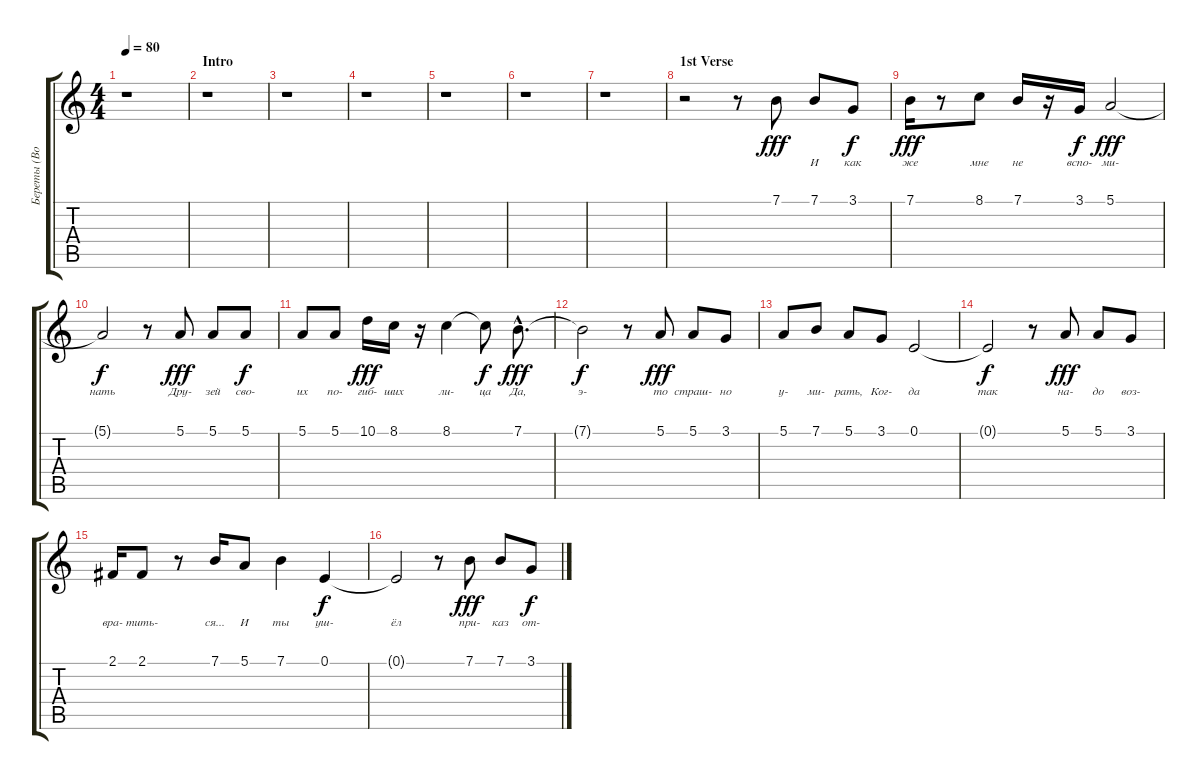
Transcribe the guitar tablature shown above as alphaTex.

\track ("Береты (Вокал)" "Береты (Во") {instrument acousticgrandpiano}
\staff {score tabs}
\tuning (E4 B3 G3 D3 A2 E2) {hide}
\ts (4 4)
\tempo 80
\clef g2
\ks c
r.1{dy fff instrument acousticgrandpiano} |
\section ("" "Intro")
r.1 |
r.1 |
r.1 |
r.1 |
r.1 |
r.1 |
\section ("" "1st Verse")
r.2 r.8 7.1.8{lyrics (0 "") lyrics (1 "") lyrics (2 "") lyrics (3 "") lyrics (4 "")} 7.1.8{lyrics (0 "И") lyrics (1 "") lyrics (2 "") lyrics (3 "") lyrics (4 "")} 3.1.8{lyrics (0 "как") lyrics (1 "") lyrics (2 "") lyrics (3 "") lyrics (4 "") dy f} |
7.1.16{lyrics (0 "же") lyrics (1 "") lyrics (2 "") lyrics (3 "") lyrics (4 "") dy fff} r.8 8.1.8{lyrics (0 "мне") lyrics (1 "") lyrics (2 "") lyrics (3 "") lyrics (4 "")} 7.1.16{lyrics (0 "не") lyrics (1 "") lyrics (2 "") lyrics (3 "") lyrics (4 "")} r.16 3.1.16{lyrics (0 "вспо-") lyrics (1 "") lyrics (2 "") lyrics (3 "") lyrics (4 "") dy f} 5.1.2{lyrics (0 "ми-") lyrics (1 "") lyrics (2 "") lyrics (3 "") lyrics (4 "") dy fff} |
5.1{t}.2{lyrics (0 "нать") lyrics (1 "") lyrics (2 "") lyrics (3 "") lyrics (4 "") dy f} r.8 5.1.8{lyrics (0 "Дру-") lyrics (1 "") lyrics (2 "") lyrics (3 "") lyrics (4 "") dy fff} 5.1.8{lyrics (0 "зей") lyrics (1 "") lyrics (2 "") lyrics (3 "") lyrics (4 "")} 5.1.8{lyrics (0 "сво-") lyrics (1 "") lyrics (2 "") lyrics (3 "") lyrics (4 "") dy f} |
5.1.8{lyrics (0 "их") lyrics (1 "") lyrics (2 "") lyrics (3 "") lyrics (4 "")} 5.1.8{lyrics (0 "по-") lyrics (1 "") lyrics (2 "") lyrics (3 "") lyrics (4 "")} 10.1.16{lyrics (0 "гиб-") lyrics (1 "") lyrics (2 "") lyrics (3 "") lyrics (4 "") dy fff} 8.1.16{lyrics (0 "ших") lyrics (1 "") lyrics (2 "") lyrics (3 "") lyrics (4 "")} r.16 8.1.4{lyrics (0 "ли-") lyrics (1 "") lyrics (2 "") lyrics (3 "") lyrics (4 "")} 8.1{t}.8{lyrics (0 "ца") lyrics (1 "") lyrics (2 "") lyrics (3 "") lyrics (4 "") dy f} 7.1{hac}.8{d lyrics (0 "Да,") lyrics (1 "") lyrics (2 "") lyrics (3 "") lyrics (4 "") dy fff} |
7.1{t}.2{lyrics (0 "э-") lyrics (1 "") lyrics (2 "") lyrics (3 "") lyrics (4 "") dy f} r.8 5.1.8{lyrics (0 "то") lyrics (1 "") lyrics (2 "") lyrics (3 "") lyrics (4 "") dy fff} 5.1.8{lyrics (0 "страш-") lyrics (1 "") lyrics (2 "") lyrics (3 "") lyrics (4 "")} 3.1.8{lyrics (0 "но") lyrics (1 "") lyrics (2 "") lyrics (3 "") lyrics (4 "")} |
5.1.8{lyrics (0 "у-") lyrics (1 "") lyrics (2 "") lyrics (3 "") lyrics (4 "")} 7.1.8{lyrics (0 "ми-") lyrics (1 "") lyrics (2 "") lyrics (3 "") lyrics (4 "")} 5.1.8{lyrics (0 "рать,") lyrics (1 "") lyrics (2 "") lyrics (3 "") lyrics (4 "")} 3.1.8{lyrics (0 "Ког-") lyrics (1 "") lyrics (2 "") lyrics (3 "") lyrics (4 "")} 0.1.2{lyrics (0 "да") lyrics (1 "") lyrics (2 "") lyrics (3 "") lyrics (4 "")} |
0.1{t}.2{lyrics (0 "так") lyrics (1 "") lyrics (2 "") lyrics (3 "") lyrics (4 "") dy f} r.8 5.1.8{lyrics (0 "на-") lyrics (1 "") lyrics (2 "") lyrics (3 "") lyrics (4 "") dy fff} 5.1.8{lyrics (0 "до") lyrics (1 "") lyrics (2 "") lyrics (3 "") lyrics (4 "")} 3.1.8{lyrics (0 "воз-") lyrics (1 "") lyrics (2 "") lyrics (3 "") lyrics (4 "")} |
2.1.16{lyrics (0 "вра-") lyrics (1 "") lyrics (2 "") lyrics (3 "") lyrics (4 "")} 2.1.8{lyrics (0 "тить-") lyrics (1 "") lyrics (2 "") lyrics (3 "") lyrics (4 "")} r.8 7.1.16{lyrics (0 "ся...") lyrics (1 "") lyrics (2 "") lyrics (3 "") lyrics (4 "")} 5.1.8{lyrics (0 "И") lyrics (1 "") lyrics (2 "") lyrics (3 "") lyrics (4 "")} 7.1.4{lyrics (0 "ты") lyrics (1 "") lyrics (2 "") lyrics (3 "") lyrics (4 "")} 0.1.4{lyrics (0 "уш-") lyrics (1 "") lyrics (2 "") lyrics (3 "") lyrics (4 "") dy f} |
0.1{t}.2{lyrics (0 "ёл") lyrics (1 "") lyrics (2 "") lyrics (3 "") lyrics (4 "")} r.8 7.1.8{lyrics (0 "при-") lyrics (1 "") lyrics (2 "") lyrics (3 "") lyrics (4 "") dy fff} 7.1.8{lyrics (0 "каз") lyrics (1 "") lyrics (2 "") lyrics (3 "") lyrics (4 "")} 3.1.8{lyrics (0 "от-") lyrics (1 "") lyrics (2 "") lyrics (3 "") lyrics (4 "") dy f}
